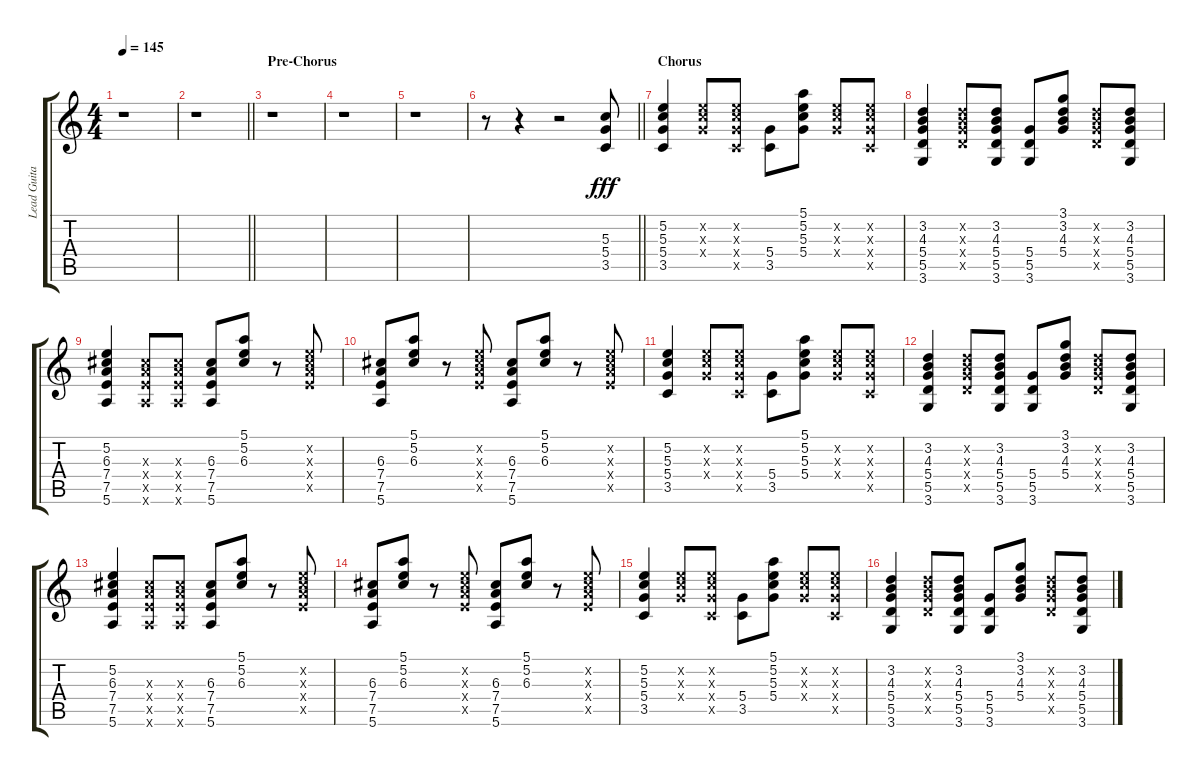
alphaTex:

\track ("Lead Guitar - Chingy Clean" "Lead Guita") {instrument electricguitarclean}
\staff {score tabs}
\tuning (E4 B3 G3 D3 A2 E2) {hide}
\ts (4 4)
\tempo 145
\clef g2
\ks c
r.1{dy f} |
\barLineRight lightlight
r.1 |
\section ("" "Pre-Chorus")
r.1 |
r.1 |
r.1 |
\barLineRight lightlight
r.8 r.4 r.2 (5.3 5.4 3.5).8{dy fff} |
\section ("" "Chorus")
(5.2 5.3 5.4 3.5).4 (5.2{x} 5.3{x} 5.4{x}).8 (5.2{x} 5.3{x} 5.4{x} 3.5{x}).8 (5.4 3.5).8 (5.1 5.2 5.3 5.4).8 (5.2{x} 5.3{x} 5.4{x}).8 (5.2{x} 5.3{x} 5.4{x} 3.5{x}).8 |
(3.2 4.3 5.4 5.5 3.6).4 (3.2{x} 4.3{x} 5.4{x} 5.5{x}).8 (3.2 4.3 5.4 5.5 3.6).8 (5.4 5.5 3.6).8 (3.1 3.2 4.3 5.4).8 (3.2{x} 4.3{x} 5.4{x} 5.5{x}).8 (3.2 4.3 5.4 5.5 3.6).8 |
(5.2 6.3 7.4 7.5 5.6).4 (6.3{x} 7.4{x} 7.5{x} 5.6{x}).8 (6.3{x} 7.4{x} 7.5{x} 5.6{x}).8 (6.3 7.4 7.5 5.6).8 (5.1 5.2 6.3).8 r.8 (5.2{x} 6.3{x} 7.4{x} 7.5{x}).8 |
(6.3 7.4 7.5 5.6).8 (5.1 5.2 6.3).8 r.8 (5.2{x} 6.3{x} 7.4{x} 7.5{x}).8 (6.3 7.4 7.5 5.6).8 (5.1 5.2 6.3).8 r.8 (5.2{x} 6.3{x} 7.4{x} 7.5{x}).8 |
(5.2 5.3 5.4 3.5).4 (5.2{x} 5.3{x} 5.4{x}).8 (5.2{x} 5.3{x} 5.4{x} 3.5{x}).8 (5.4 3.5).8 (5.1 5.2 5.3 5.4).8 (5.2{x} 5.3{x} 5.4{x}).8 (5.2{x} 5.3{x} 5.4{x} 3.5{x}).8 |
(3.2 4.3 5.4 5.5 3.6).4 (3.2{x} 4.3{x} 5.4{x} 5.5{x}).8 (3.2 4.3 5.4 5.5 3.6).8 (5.4 5.5 3.6).8 (3.1 3.2 4.3 5.4).8 (3.2{x} 4.3{x} 5.4{x} 5.5{x}).8 (3.2 4.3 5.4 5.5 3.6).8 |
(5.2 6.3 7.4 7.5 5.6).4 (6.3{x} 7.4{x} 7.5{x} 5.6{x}).8 (6.3{x} 7.4{x} 7.5{x} 5.6{x}).8 (6.3 7.4 7.5 5.6).8 (5.1 5.2 6.3).8 r.8 (5.2{x} 6.3{x} 7.4{x} 7.5{x}).8 |
(6.3 7.4 7.5 5.6).8 (5.1 5.2 6.3).8 r.8 (5.2{x} 6.3{x} 7.4{x} 7.5{x}).8 (6.3 7.4 7.5 5.6).8 (5.1 5.2 6.3).8 r.8 (5.2{x} 6.3{x} 7.4{x} 7.5{x}).8 |
(5.2 5.3 5.4 3.5).4 (5.2{x} 5.3{x} 5.4{x}).8 (5.2{x} 5.3{x} 5.4{x} 3.5{x}).8 (5.4 3.5).8 (5.1 5.2 5.3 5.4).8 (5.2{x} 5.3{x} 5.4{x}).8 (5.2{x} 5.3{x} 5.4{x} 3.5{x}).8 |
(3.2 4.3 5.4 5.5 3.6).4 (3.2{x} 4.3{x} 5.4{x} 5.5{x}).8 (3.2 4.3 5.4 5.5 3.6).8 (5.4 5.5 3.6).8 (3.1 3.2 4.3 5.4).8 (3.2{x} 4.3{x} 5.4{x} 5.5{x}).8 (3.2 4.3 5.4 5.5 3.6).8
